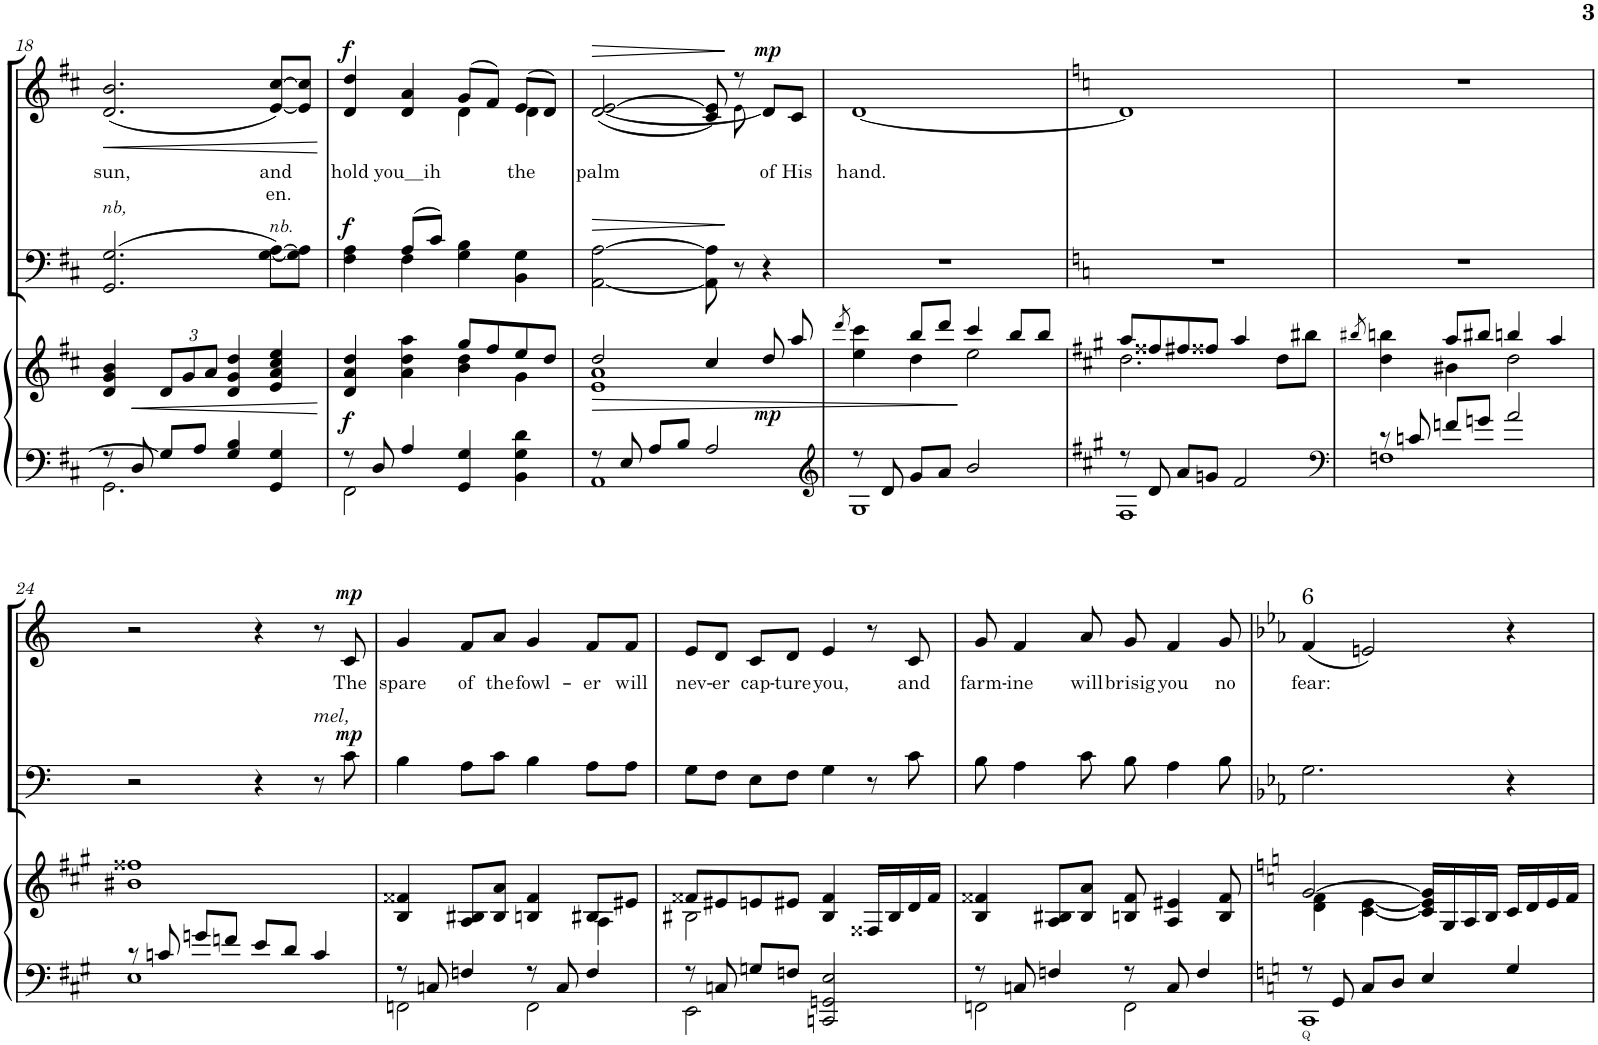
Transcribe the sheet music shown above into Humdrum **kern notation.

**kern	**kern	**dynam	**kern	**dynam	**kern	**text	**text	**dynam
*part3	*part3	*part3	*part2	*part2	*part1	*part1	*part1	*part1
*staff4	*staff3	*staff3/4	*staff2	*staff2	*staff1	*staff1	*staff1	*staff1
*I"Midi_1	*	*	*I"Midi_1	*	*I"Midi_1	*	*	*
!!LO:PB:g=z
*clefF4	*clefG2	*	*clefF4	*	*clefG2	*	*	*
*k[f#c#]	*k[f#c#]	*	*k[f#c#]	*	*k[f#c#]	*	*	*
*	*	*	*D:	*	*D:	*	*	*
*M4/4	*M4/4	*	*M4/4	*	*M4/4	*	*	*
=18	=18	=18	=18	=18	=18	=18	=18	=18
*^	*	*	*	*	*	*	*	*
!	!	!	!	!	!	!LO:TX:b:i:t=nb,	!	!	!
!	!	!	!	!	!	!	!LO:LY:b	!	!LO:HP:b
8r	2.GG\	4d/ 4g/ 4b/	.	(>2.GG/ 2.G/	.	(<2.d/ 2.b/	sun,	.	<
!	!	!	!LO:HP:b=2	!	!	!	!	!	!
8D/	.	.	<	.	.	.	.	.	.
*	*	*Xbrackettup	*	*	*	*	*	*	*
8G/L]	.	12d/L	.	.	.	.	.	.	.
.	.	12g/	.	.	.	.	.	.	.
8A/J	.	.	.	.	.	.	.	.	.
.	.	12a/J	.	.	.	.	.	.	.
4G/ 4B/	.	4d/ 4g/ 4dd/	.	.	.	.	.	.	.
!	!	!	!	!LO:TX:a:i:t=nb.	!	!	!	!	!
!	!	!	!	!	!	!	!LO:LY:b	!LO:LY:b	!
4GG/ 4G/	4ryy	4e/ 4a/ 4cc#/ 4ee/	.	[8G\ [8A\L)	.	[8e/ [8cc#/L)	and	en.	.
.	.	.	.	8G\] 8A\]J	.	8e/] 8cc#/]J	.	.	.
*v	*v	*	*	*	*	*	*	*	*
.	.	.	.	.	.	.	.	[
=19	=19	=19	=19	=19	=19	=19	=19	=19
*^	*^	*	*^	*	*	*	*	*
!	!	!	!	!LO:DY:b	!	!	!LO:DY:a	!	!LO:LY:b	!	!LO:DY:a
*	*	*	*	*	*	*	*	*^	*	*	*
8r	2FF#\	4d/ 4a/ 4dd/	2ryy	f	4F#\ 4A\	4ryy	f	4d/ 4dd/	2ryy	hold	.	f
8D/	.	.	.	.	.	.	.	.	.	.	.	.
!	!	!	!	!	!	!	!	!	!	!LO:LY:b	!	!
4A/	.	4a\ 4dd\ 4aa\	.	.	(>8A/L	4F#\	.	4d/ 4a/	.	you__ih	.	.
.	.	.	.	.	8c#/J)	.	.	.	.	.	.	.
4GG/ 4G/	2ryy	8gg/L	4b\ 4dd\	.	4G\ 4B\	2ryy	.	(>8g/L	4d\	.	.	.
.	.	8ff#/	.	.	.	.	.	8f#/J)	.	.	.	.
!	!	!	!	!	!	!	!	!	!	!LO:LY:b	!	!
4BB\ 4G\ 4d\	.	8ee/	4g\	.	4BB\ 4G\	.	.	(8e/L	4d\	the	.	.
.	.	8dd/J	.	.	.	.	.	8d/J)	.	.	.	.
*	*	*	*	*	*v	*v	*	*	*	*	*	*
=20	=20	=20	=20	=20	=20	=20	=20	=20	=20	=20	=20
!	!	!	!	!	!	!	!	!	!LO:LY:b	!	!LO:HP:b
8r	1AA	2dd/	1e 1a	.	[2AA\ [2A\	.	(<[2d/ [2e/	2ryy	palm	.	>
8E/	.	.	.	.	.	.	.	.	.	.	.
8A/L	.	.	.	.	.	.	.	.	.	.	.
8B/J	.	.	.	.	.	.	.	.	.	.	.
2A/	.	4cc#/	.	.	8AA\] 8A\]	.	8c#/ 8e/])	8ryy	.	.	.
.	.	.	.	.	8r	.	8r	8e\	.	.	]
!	!	!	!	!LO:DY:b	!	!	!	!	!LO:LY:b	!	!LO:DY:a
.	.	8dd/	.	mp	4r	.	8d/L]	4ryy	of	.	mp
!	!	!	!	!	!	!	!	!	!LO:LY:b	!	!
.	.	8aa/	.	.	.	.	8c#/J	.	His	.	.
*	*	*	*	*	*	*	*v	*v	*	*	*
=21	=21	=21	=21	=21	=21	=21	=21	=21	=21	=21
*clefG2	*	*	*	*	*	*	*	*	*	*
.	.	8qddd/	.	.	.	.	.	.	.	.
!	!	!	!	!	!	!	!	!LO:LY:b	!	!
8r	1G	4ee\ 4ccc#\	4ryy	.	1r	.	[1d	hand.	.	.
8d/	.	.	.	.	.	.	.	.	.	.
8g/L	.	8bb/L	4dd\	.	.	.	.	.	.	.
8a/J	.	8ddd/J	.	.	.	.	.	.	.	.
2b/	.	4ccc#/	2ee\	[	.	.	.	.	.	.
.	.	8bb/L	.	.	.	.	.	.	.	.
.	.	8bb/J	.	.	.	.	.	.	.	.
=22	=22	=22	=22	=22	=22	=22	=22	=22	=22	=22
*k[f#c#g#]	*	*k[f#c#g#]	*	*	*k[]	*	*k[]	*	*	*
*A:	*	*A:	*	*	*C:	*	*C:	*	*	*
8r	1F#	8aa/L	2.dd\	.	1r	.	1d]	.	.	.
8d/	.	8ff##X/	.	.	.	.	.	.	.	.
8a/L	.	8ff#X/	.	.	.	.	.	.	.	.
8gn/J	.	8ff##X/J	.	.	.	.	.	.	.	.
2f#/	.	4aa/	.	.	.	.	.	.	.	.
.	.	8dd\L	4ryy	.	.	.	.	.	.	.
.	.	8bb#X\J	.	.	.	.	.	.	.	.
=23	=23	=23	=23	=23	=23	=23	=23	=23	=23	=23
*clefF4	*	*	*	*	*	*	*	*	*	*
.	.	8qbb#X/	.	.	.	.	.	.	.	.
8r	1Fn	4dd\ 4bbn\	4ryy	.	1r	.	1r	.	.	.
8cn/	.	.	.	.	.	.	.	.	.	.
8fn/L	.	8aa/L	4b#X\	.	.	.	.	.	.	.
8gn/J	.	8bb#X/J	.	.	.	.	.	.	.	.
2a/	.	4bbn/	2dd\	.	.	.	.	.	.	.
.	.	4aa/	.	.	.	.	.	.	.	.
!!LO:LB:g=z
=24	=24	=24	=24	=24	=24	=24	=24	=24	=24	=24
8r	1E	1ff##X	1b#X	.	2r	.	2r	.	.	.
8cn/	.	.	.	.	.	.	.	.	.	.
8gn/L	.	.	.	.	.	.	.	.	.	.
8fn/J	.	.	.	.	.	.	.	.	.	.
8e/L	.	.	.	.	4r	.	4r	.	.	.
8d/J	.	.	.	.	.	.	.	.	.	.
!	!	!	!	!	!LO:TX:a:i:t=mel,	!	!	!	!	!
4c/	.	.	.	.	8r	.	8r	.	.	.
!	!	!	!	!	!	!LO:DY:a	!	!LO:LY:b	!	!LO:DY:a
.	.	.	.	.	8c\	mp	8c/	The	.	mp
=25	=25	=25	=25	=25	=25	=25	=25	=25	=25	=25
!	!	!	!	!	!	!	!	!LO:LY:b	!	!
8r	2FFn\	4B/ 4f##X/	2ryy	.	4B\	.	4g/	spare	.	.
8Cn/	.	.	.	.	.	.	.	.	.	.
!	!	!	!	!	!	!	!	!LO:LY:b	!	!
4Fn/	.	8A/ 8B#X/L	.	.	8A\L	.	8f/L	of	.	.
!	!	!	!	!	!	!	!	!LO:LY:b	!	!
.	.	8B#/ 8a/J	.	.	8c\J	.	8a/J	the	.	.
!	!	!	!	!	!	!	!	!LO:LY:b	!	!
8r	2FF\	4Bn/ 4f##/	4ryy	.	4B\	.	4g/	fowl-	.	.
8C/	.	.	.	.	.	.	.	.	.	.
!	!	!	!	!	!	!	!	!LO:LY:b	!	!
4F/	.	8B#X/L	4A\	.	8A\L	.	8f/L	-er	.	.
!	!	!	!	!	!	!	!	!LO:LY:b	!	!
.	.	8e#X/J	.	.	8A\J	.	8f/J	will	.	.
=26	=26	=26	=26	=26	=26	=26	=26	=26	=26	=26
!	!	!	!	!	!	!	!	!LO:LY:b	!	!
8r	2EE\	8f##X/L	2B#X\	.	8G\L	.	8e/L	nev-	.	.
!	!	!	!	!	!	!	!	!LO:LY:b	!	!
8Cn/	.	8e#X/	.	.	8F\J	.	8d/J	-er	.	.
!	!	!	!	!	!	!	!	!LO:LY:b	!	!
8Gn/L	.	8en/	.	.	8E\L	.	8c/L	cap-	.	.
!	!	!	!	!	!	!	!	!LO:LY:b	!	!
8Fn/J	.	8e#X/J	.	.	8F\J	.	8d/J	-ture	.	.
!	!	!	!	!	!	!	!	!LO:LY:b	!	!
2CCn/ 2GGn/ 2E/	2ryy	4B#/ 4f##/	2ryy	.	4G\	.	4e/	you,	.	.
.	.	16F##X/LL	.	.	8r	.	8r	.	.	.
.	.	16B#/	.	.	.	.	.	.	.	.
!	!	!	!	!	!	!	!	!LO:LY:b	!	!
.	.	16d/	.	.	8c\	.	8c/	and	.	.
.	.	16f##/JJ	.	.	.	.	.	.	.	.
*	*	*v	*v	*	*	*	*	*	*	*
=27	=27	=27	=27	=27	=27	=27	=27	=27	=27
!	!	!	!	!	!	!	!LO:LY:b	!	!
8r	2FFn\	4B/ 4f##X/	.	8B\	.	8g/	farm-	.	.
!	!	!	!	!	!	!	!LO:LY:b	!	!
8Cn/	.	.	.	4A\	.	4f/	-ine	.	.
4Fn/	.	8A/ 8B#X/L	.	.	.	.	.	.	.
!	!	!	!	!	!	!	!LO:LY:b	!	!
.	.	8B#/ 8a/J	.	8c\	.	8a/	will	.	.
!	!	!	!	!	!	!	!LO:LY:b	!	!
8r	2FF\	8Bn/ 8f##/	.	8B\	.	8g/	brisig	.	.
!	!	!	!	!	!	!	!LO:LY:b	!	!
8C/	.	4A/ 4e#X/	.	4A\	.	4f/	you	.	.
4F/	.	.	.	.	.	.	.	.	.
!	!	!	!	!	!	!	!LO:LY:b	!	!
.	.	8B/ 8f##/	.	8B\	.	8g/	no	.	.
=28	=28	=28	=28	=28	=28	=28	=28	=28	=28
*k[]	*	*k[]	*	*k[b-e-a-]	*	*k[b-e-a-]	*	*	*
*C:	*	*C:	*	*E-:	*	*E-:	*	*	*
*	*	*^	*	*	*	*	*	*	*
!	!	!	!	!	!	!	!LO:TX:a:t=6	!	!	!
!LO:TX:b:t=Q	!	!	!	!	!	!	!	!	!	!
!	!	!	!	!	!	!	!	!LO:LY:b	!	!
8r	1CC	[2g/	4d\ 4f\	.	2.G\	.	(<4f/	fear:	.	.
8GG/	.	.	.	.	.	.	.	.	.	.
8C/L	.	.	[4c\ [4e\	.	.	.	2en/)	.	.	.
8D/J	.	.	.	.	.	.	.	.	.	.
4E/	.	16c/] 16e/] 16g/]LL	2ryy	.	.	.	.	.	.	.
.	.	16G/	.	.	.	.	.	.	.	.
.	.	16A/	.	.	.	.	.	.	.	.
.	.	16B/JJ	.	.	.	.	.	.	.	.
4G/	.	16c/LL	.	.	4r	.	4r	.	.	.
.	.	16d/	.	.	.	.	.	.	.	.
.	.	16e/	.	.	.	.	.	.	.	.
.	.	16f/JJ	.	.	.	.	.	.	.	.
*v	*v	*	*	*	*	*	*	*	*	*
*	*v	*v	*	*	*	*	*	*	*
=	=	=	=	=	=	=	=	=
*-	*-	*-	*-	*-	*-	*-	*-	*-
